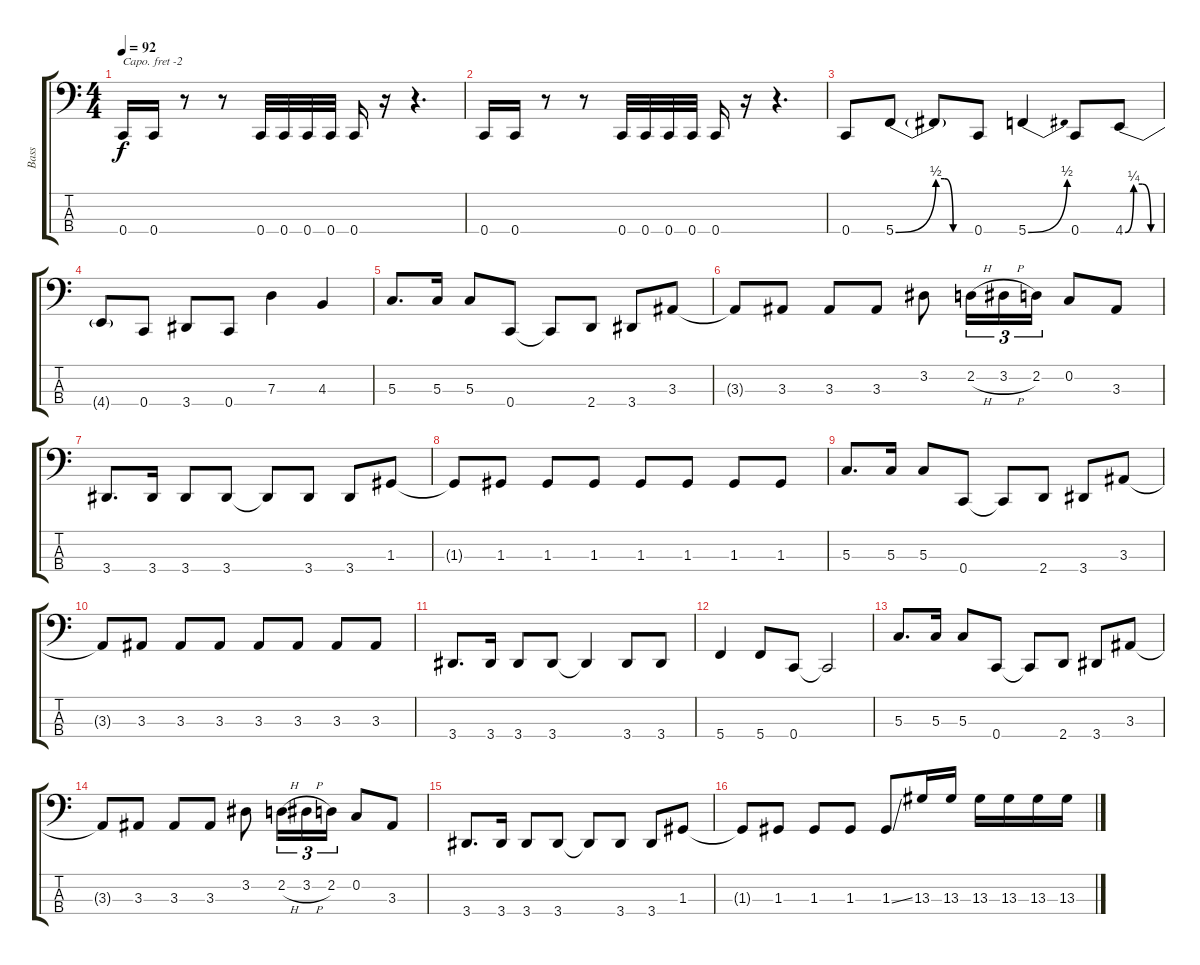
\track ("Bass" "Bass") {instrument electricbasspick}
\staff {score tabs}
\capo -2
\tuning (G2 D2 A1 D1) {hide}
\ts (4 4)
\tempo 92
\clef f4
\ks c
0.4.16{dy f} 0.4.16 r.8 r.8 0.4.32 0.4.32 0.4.32 0.4.32 0.4.16 r.16 r.4{d} |
0.4.16 0.4.16 r.8 r.8 0.4.32 0.4.32 0.4.32 0.4.32 0.4.16 r.16 r.4{d} |
0.4.8 5.4{be (bend 0 0 60 2)}.8 5.4{be (custom 0 2 15 2 30 0 60 0) t}.8 0.4.8 5.4{be (bend 0 0 60 2)}.4 0.4.8 4.4{be (custom 0 0 15 1 30 1 45 0 60 0)}.8 |
4.4{be (hold 0 0 60 0) t}.8 0.4.8 3.4.8 0.4.8 7.3.4 4.3.4 |
5.3.8{d} 5.3.16 5.3.8 0.4.8 0.4{t}.8 2.4.8 3.4.8 3.3.8 |
3.3{t}.8 3.3.8 3.3.8 3.3.8 3.2.8 2.2{h}.16{tu (3 2)} 3.2{h}.16{tu (3 2)} 2.2.16{tu (3 2)} 0.2.8 3.3.8 |
3.4.8{d} 3.4.16 3.4.8 3.4.8 3.4{t}.8 3.4.8 3.4.8 1.3.8 |
1.3{t}.8 1.3.8 1.3.8 1.3.8 1.3.8 1.3.8 1.3.8 1.3.8 |
5.3.8{d} 5.3.16 5.3.8 0.4.8 0.4{t}.8 2.4.8 3.4.8 3.3.8 |
3.3{t}.8 3.3.8 3.3.8 3.3.8 3.3.8 3.3.8 3.3.8 3.3.8 |
3.4.8{d} 3.4.16 3.4.8 3.4.8 3.4{t}.4 3.4.8 3.4.8 |
5.4.4 5.4.8 0.4.8 0.4{t}.2 |
5.3.8{d} 5.3.16 5.3.8 0.4.8 0.4{t}.8 2.4.8 3.4.8 3.3.8 |
3.3{t}.8 3.3.8 3.3.8 3.3.8 3.2.8 2.2{h}.16{tu (3 2)} 3.2{h}.16{tu (3 2)} 2.2.16{tu (3 2)} 0.2.8 3.3.8 |
3.4.8{d} 3.4.16 3.4.8 3.4.8 3.4{t}.8 3.4.8 3.4.8 1.3.8 |
1.3{t}.8 1.3.8 1.3.8 1.3.8 1.3{ss}.8 13.3.16 13.3.16 13.3.16 13.3.16 13.3.16 13.3.16
